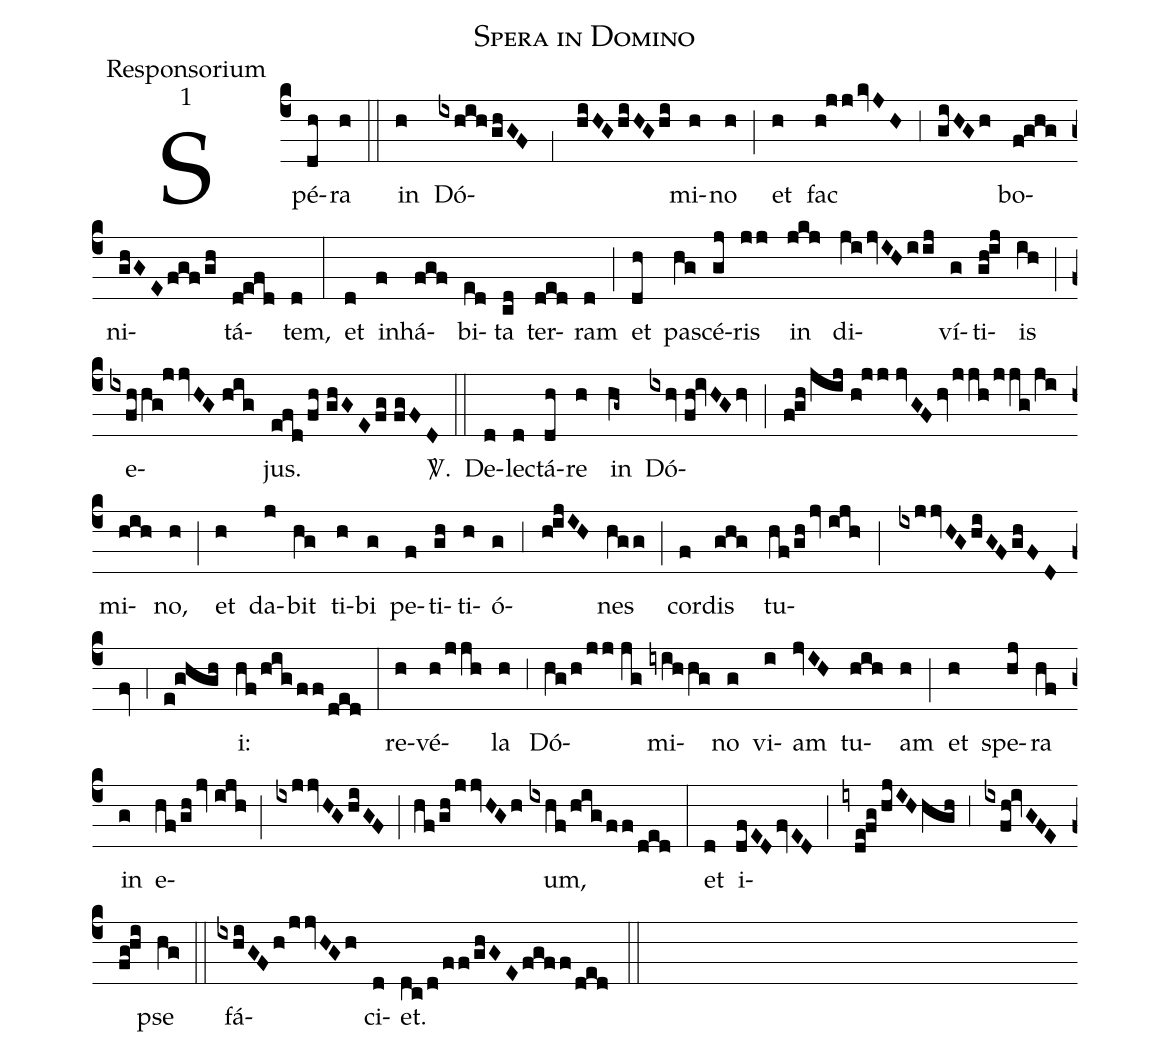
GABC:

name:Spera in Domino;
office-part:Responsorium;
mode:1;
%%
(c4) Spé(dh)ra(h) (::) in(h) Dó(ixhih/ghGF;1hiHG/hiHGhi)mi(h)no(h) (;) et(h) fac(h!jj/kvJH) (;3) (giHGh) bo(f!ghg)ni(ghGE/fgf/gh)tá(d!efd)tem,(d) (:) et(d) in(f)há(fgf)bi(ed)ta(cd) ter(ded)ram(d) (;) et(dh) pa(hg)scé(gj)ris(jj) in(jkj) di(ji/jvIH/iij)ví(g)ti(gh!ij)is(ih) (;) e(ixfhhg!jjvHG//hig)jus.(efd/fh//ghGE/fg//fgFD) <sp>V/</sp>.(::) De(d)le(d)ctá(dh)re(h) in(hg~) Dó(ixhv//fh!ivHGhv;f!gh/jij//h!jj//jvGFhv/jjh/jjg/ji)mi(hih)no,(h) (;) et(h) da(j)bit(hg) ti(h)bi(g) pe(f)ti(gh)ti(h)ó(g;3h!ijIH)nes(hgg) (;) cor(f)dis(ghg) tu(hf/gh/jv//ijh;ixjjvHG/hiGF/ghFD/fv;4e!ghgh)i:(hf/hig/ff/ded) (:) re(h)vé(h/jjh)la(h) (;3) Dó(hg/h/jj//jg)mi(iyihhg)no(g) vi(i)am(jvIH) tu(hih)am(h) (;) et(h) spe(hj)ra(hf) in(g) e(hf/gh/jv//ijh;ixjjvHG/hiGF;hf/gh/jjvHGh)um,(ixhf/hig/ff/ded) (:) et(d) i(dfED/fvED;iyde!fg/hjIHhgh;3ixfh!ivGFE//fg!hi)pse(hg) (::) fá(ixhiGFh/jjvHGh)ci(d)et.(dc/d/ff/ghGE/fgff/ded) (::)
